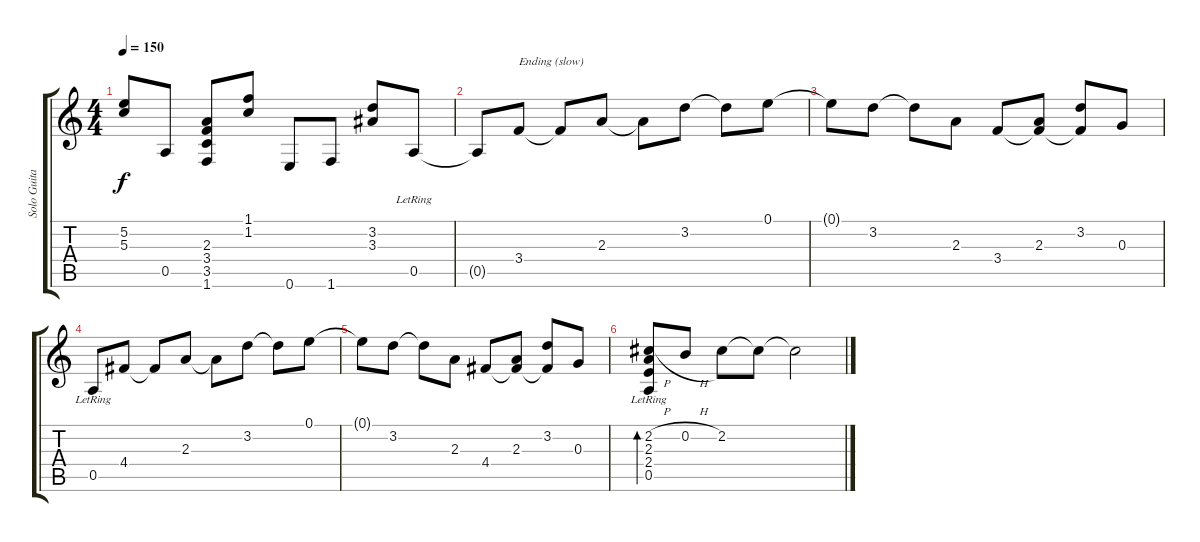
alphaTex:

\track ("Solo Guitar" "Solo Guita") {instrument acousticguitarnylon}
\staff {score tabs}
\tuning (E4 B3 G3 D3 A2 E2) {hide}
\ts (4 4)
\tempo 150
\clef g2
\ks c
(5.2 5.3).8{dy f} 0.5.8 (2.3 3.4 3.5 1.6).8 (1.1 1.2).8 0.6.8 1.6.8 (3.2 3.3).8 0.5{lr}.8 |
0.5{t}.8 3.4.8{txt "Ending (slow)"} 3.4{t}.8 2.3.8 2.3{t}.8 3.2.8 3.2{t}.8 0.1.8 |
0.1{t}.8 3.2.8 3.2{t}.8 2.3.8 3.4.8 (2.3 3.4{t}).8 (3.2 3.4{t}).8 0.3.8 |
0.5{lr}.8 4.4.8 4.4{t}.8 2.3.8 2.3{t}.8 3.2.8 3.2{t}.8 0.1.8 |
0.1{t}.8 3.2.8 3.2{t}.8 2.3.8 4.4.8 (2.3 4.4{t}).8 (3.2 4.4{t}).8 0.3.8 |
(2.2{h} 2.3{lr} 2.4{lr} 0.5{lr}).8{bd 480} 0.2{h}.8 2.2.8 2.2{t}.8 2.2{t}.2
